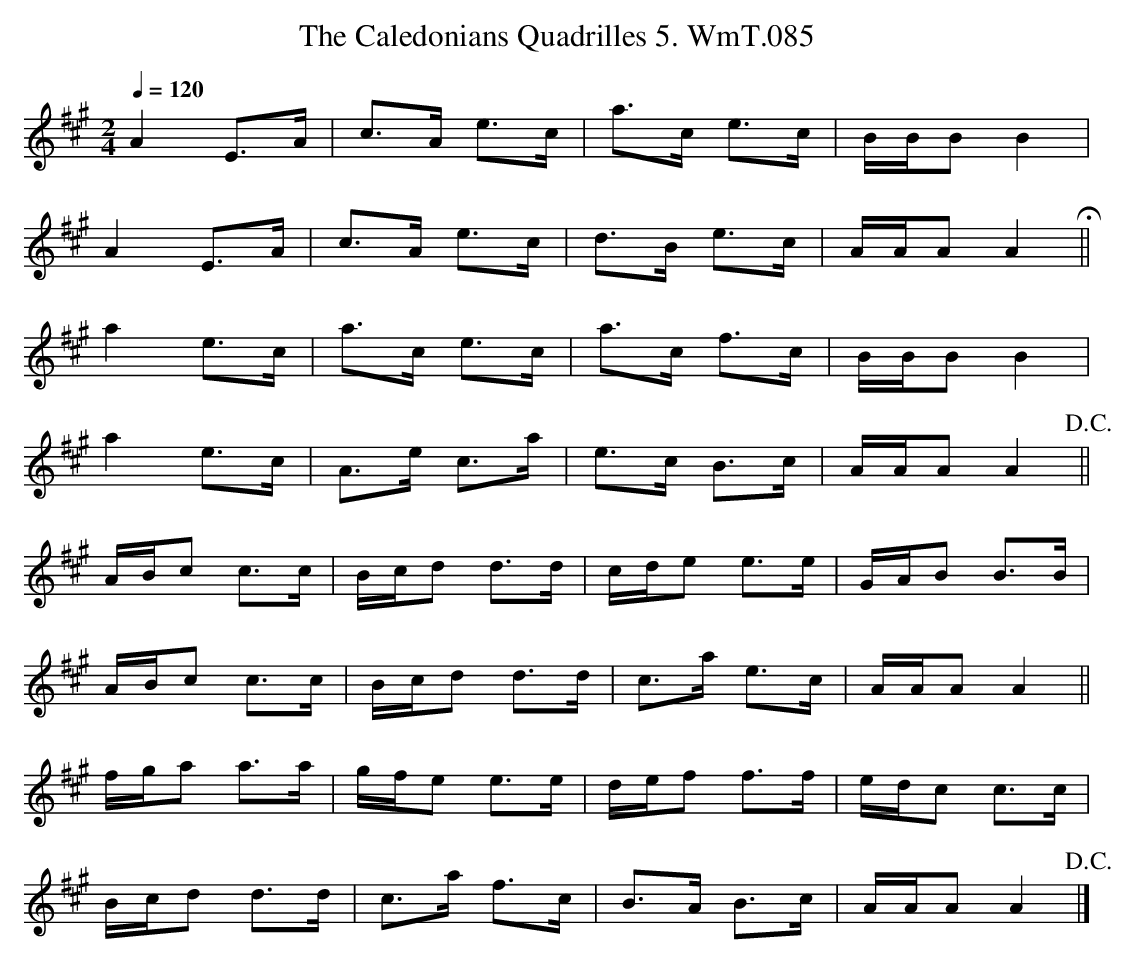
X:1
T:Caledonians Quadrilles 5. WmT.085, The
M:2/4
L:1/8
Q:1/4=120
K:A
A2 E>A|c>A e>c|a>c e>c|B/B/B B2|
A2 E>A|c>A e>c|d>B e>c| A/A/A A2 H||
a2 e>c|a>c e>c|a>c f>c|B/B/B B2|
a2 e>c|A>e c>a|e>c B>c|A/A/A A2 !D.C.!||
A/B/c c>c|B/c/d d>d|c/d/e e>e|G/A/B B>B|
A/B/c c>c|B/c/d d>d|c>a e>c|A/A/A A2||
f/g/a a>a|g/f/e e>e|d/e/f f>f|e/d/c c>c|
B/c/d d>d|c>a f>c|B>A B>c|A/A/A A2 !D.C.!|]
